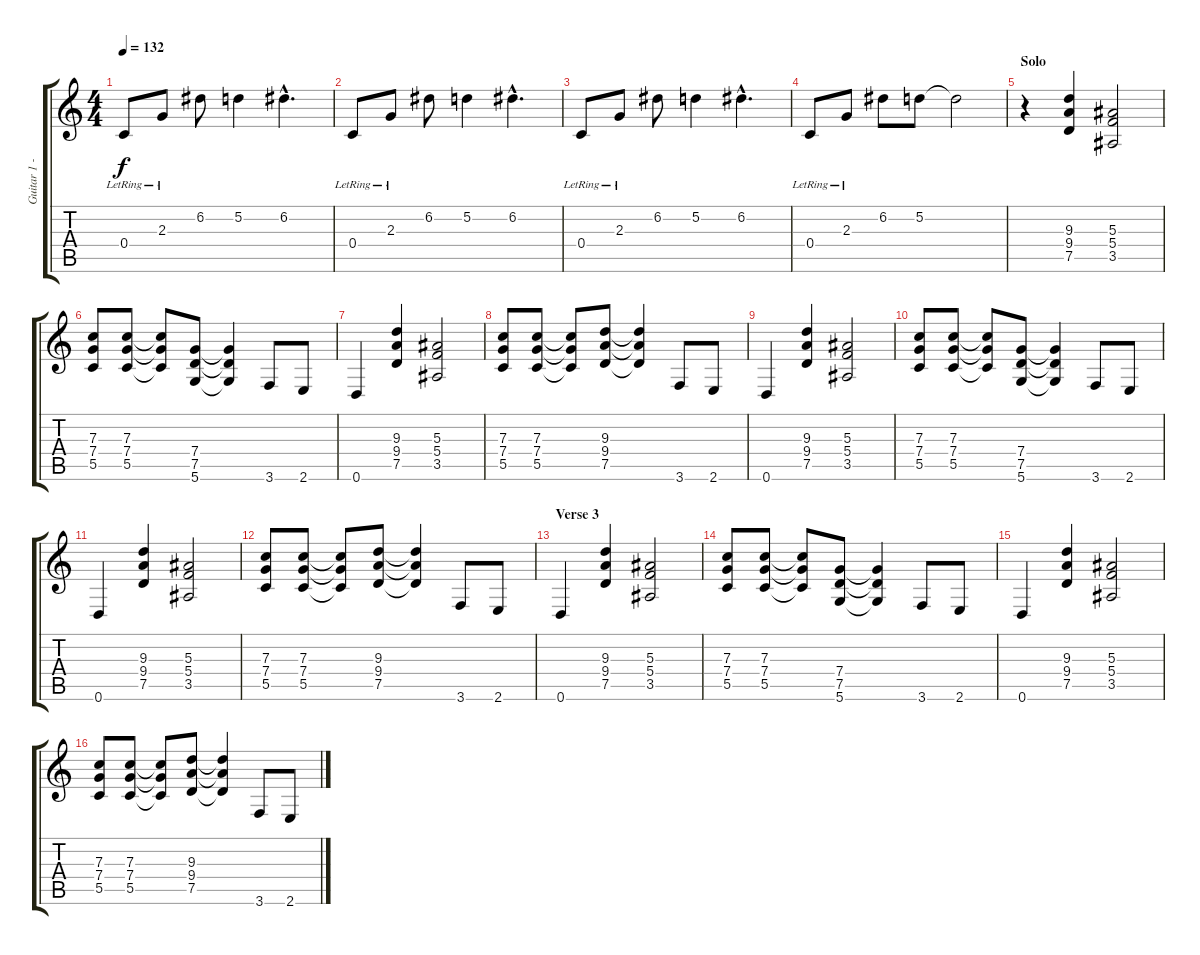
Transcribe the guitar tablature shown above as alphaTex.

\track ("Guitar 1 - Paul Quinn" "Guitar 1 -") {instrument distortionguitar}
\staff {score tabs}
\tuning (D4 A3 F3 C3 G2 D2) {hide}
\ts (4 4)
\tempo 132
\clef g2
\ks c
0.4{lr}.8{dy f} 2.3{lr}.8 6.2.8 5.2.4 6.2{hac}.4{d} |
0.4{lr}.8 2.3{lr}.8 6.2.8 5.2.4 6.2{hac}.4{d} |
0.4{lr}.8 2.3{lr}.8 6.2.8 5.2.4 6.2{hac}.4{d} |
0.4{lr}.8 2.3{lr}.8 6.2.8 5.2.8 5.2{t}.2 |
\section ("" "Solo")
r.4 (9.3 9.4 7.5).4 (5.3 5.4 3.5).2 |
(7.3 7.4 5.5).8 (7.3 7.4 5.5).8 (7.3{t} 7.4{t} 5.5{t}).8 (7.4 7.5 5.6).8 (7.4{t} 7.5{t} 5.6{t}).4 3.6.8 2.6.8 |
0.6.4 (9.3 9.4 7.5).4 (5.3 5.4 3.5).2 |
(7.3 7.4 5.5).8 (7.3 7.4 5.5).8 (7.3{t} 7.4{t} 5.5{t}).8 (9.3 9.4 7.5).8 (9.3{t} 9.4{t} 7.5{t}).4 3.6.8 2.6.8 |
0.6.4 (9.3 9.4 7.5).4 (5.3 5.4 3.5).2 |
(7.3 7.4 5.5).8 (7.3 7.4 5.5).8 (7.3{t} 7.4{t} 5.5{t}).8 (7.4 7.5 5.6).8 (7.4{t} 7.5{t} 5.6{t}).4 3.6.8 2.6.8 |
0.6.4 (9.3 9.4 7.5).4 (5.3 5.4 3.5).2 |
(7.3 7.4 5.5).8 (7.3 7.4 5.5).8 (7.3{t} 7.4{t} 5.5{t}).8 (9.3 9.4 7.5).8 (9.3{t} 9.4{t} 7.5{t}).4 3.6.8 2.6.8 |
\section ("" "Verse 3")
0.6.4 (9.3 9.4 7.5).4 (5.3 5.4 3.5).2 |
(7.3 7.4 5.5).8 (7.3 7.4 5.5).8 (7.3{t} 7.4{t} 5.5{t}).8 (7.4 7.5 5.6).8 (7.4{t} 7.5{t} 5.6{t}).4 3.6.8 2.6.8 |
0.6.4 (9.3 9.4 7.5).4 (5.3 5.4 3.5).2 |
(7.3 7.4 5.5).8 (7.3 7.4 5.5).8 (7.3{t} 7.4{t} 5.5{t}).8 (9.3 9.4 7.5).8 (9.3{t} 9.4{t} 7.5{t}).4 3.6.8 2.6.8
